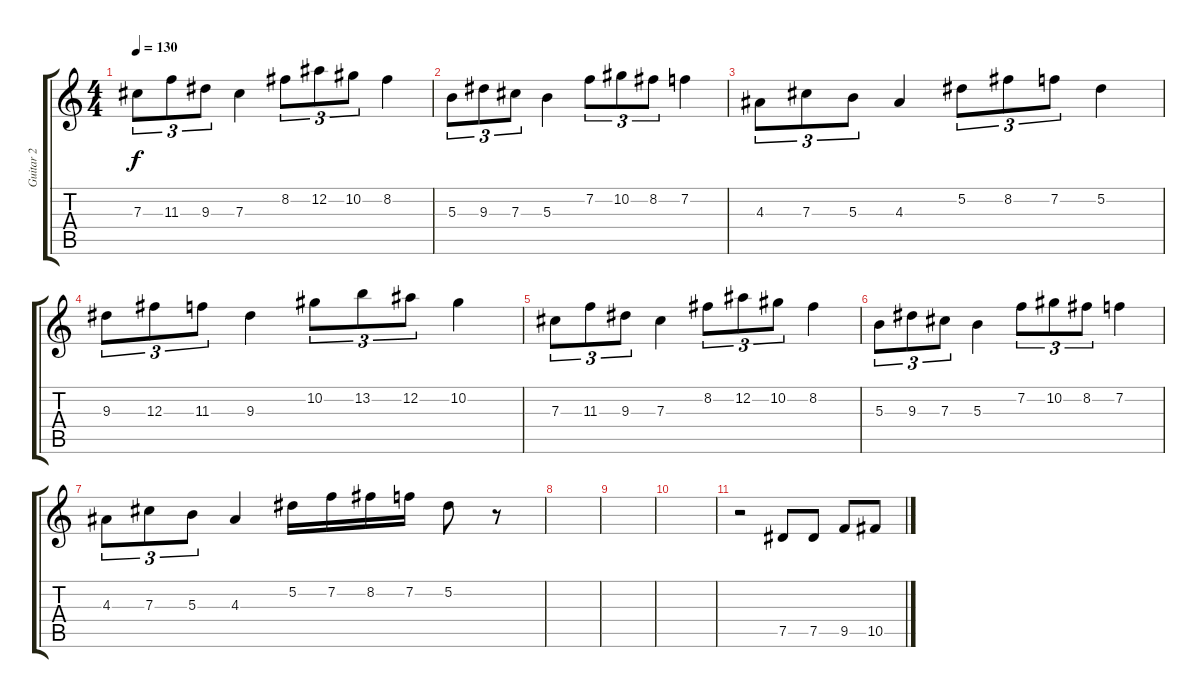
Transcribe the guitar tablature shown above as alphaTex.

\track ("Guitar 2" "Guitar 2") {instrument overdrivenguitar}
\staff {score tabs}
\tuning (Eb4 Bb3 Gb3 Db3 Ab2 Eb2) {hide}
\ts (4 4)
\tempo 130
\clef g2
\ks c
7.3.8{tu (3 2) dy f} 11.3.8{tu (3 2)} 9.3.8{tu (3 2)} 7.3.4 8.2.8{tu (3 2)} 12.2.8{tu (3 2)} 10.2.8{tu (3 2)} 8.2.4 |
5.3.8{tu (3 2)} 9.3.8{tu (3 2)} 7.3.8{tu (3 2)} 5.3.4 7.2.8{tu (3 2)} 10.2.8{tu (3 2)} 8.2.8{tu (3 2)} 7.2.4 |
4.3.8{tu (3 2)} 7.3.8{tu (3 2)} 5.3.8{tu (3 2)} 4.3.4 5.2.8{tu (3 2)} 8.2.8{tu (3 2)} 7.2.8{tu (3 2)} 5.2.4 |
9.3.8{tu (3 2)} 12.3.8{tu (3 2)} 11.3.8{tu (3 2)} 9.3.4 10.2.8{tu (3 2)} 13.2.8{tu (3 2)} 12.2.8{tu (3 2)} 10.2.4 |
7.3.8{tu (3 2)} 11.3.8{tu (3 2)} 9.3.8{tu (3 2)} 7.3.4 8.2.8{tu (3 2)} 12.2.8{tu (3 2)} 10.2.8{tu (3 2)} 8.2.4 |
5.3.8{tu (3 2)} 9.3.8{tu (3 2)} 7.3.8{tu (3 2)} 5.3.4 7.2.8{tu (3 2)} 10.2.8{tu (3 2)} 8.2.8{tu (3 2)} 7.2.4 |
4.3.8{tu (3 2)} 7.3.8{tu (3 2)} 5.3.8{tu (3 2)} 4.3.4 5.2.16 7.2.16 8.2.16 7.2.16 5.2.8 r.8 |
|
|
|
r.2 7.5.8 7.5.8 9.5.8 10.5.8
